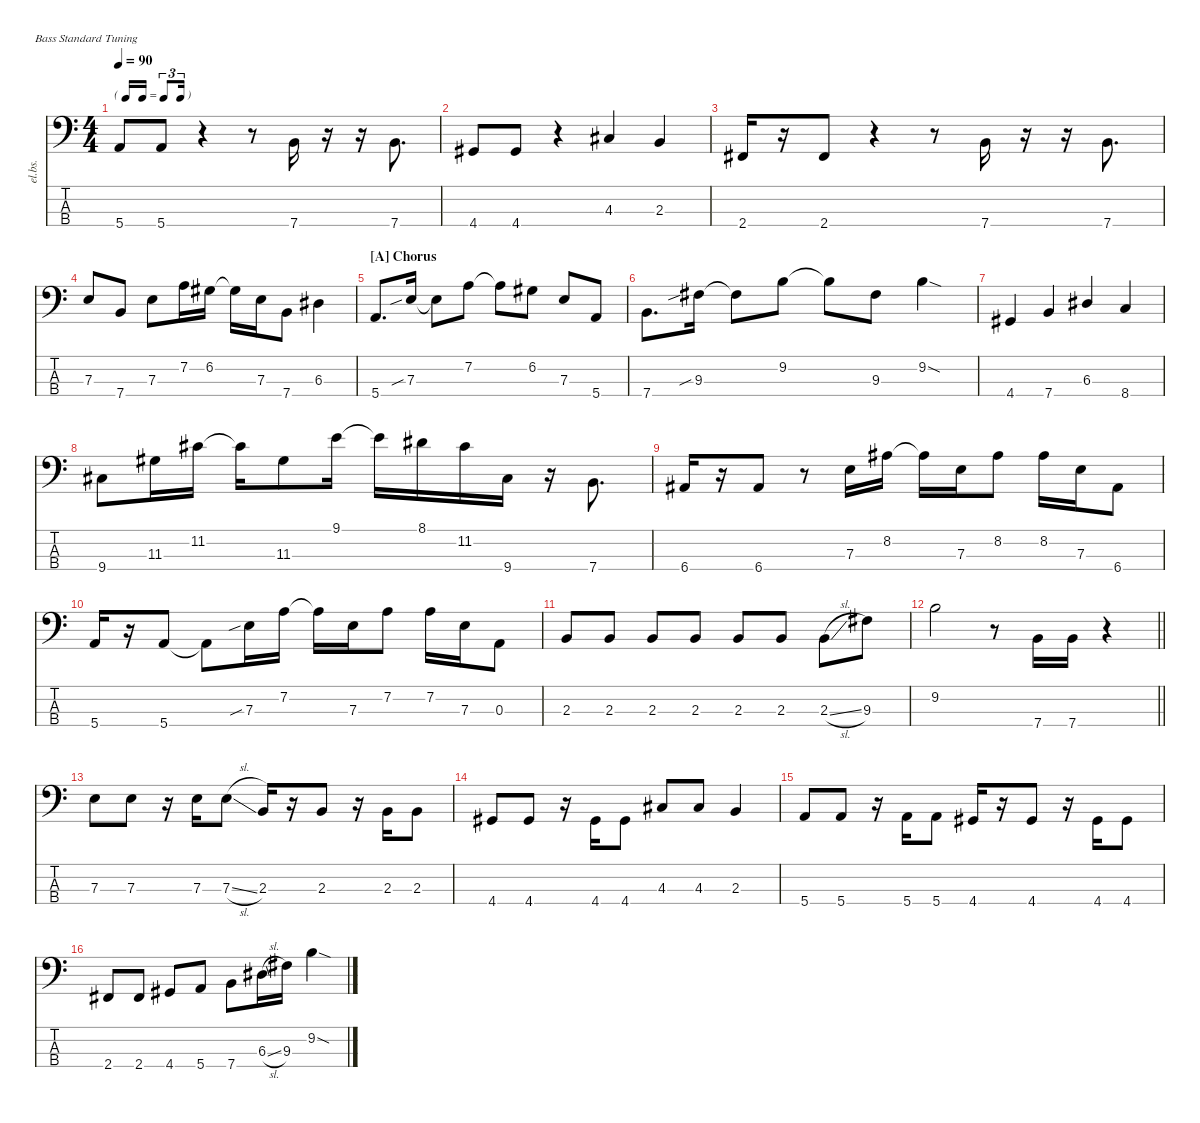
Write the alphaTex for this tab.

\defaultSystemsLayout 4
\hideDynamics
\bracketExtendMode nobrackets
\track ("Electric Bass" "el.bs.") {instrument electricbassfinger}
\staff {score tabs}
\tuning (G2 D2 A1 E1)
\ts (4 4)
\tf triplet16th
\tempo 90
\clef f4
\ks c
5.4.8{dy mf beam Up} 5.4.8{beam Up} r.4{beam Down} r.8{beam Down} 7.4.16{beam Up} r.16{beam Down} r.16{beam Down} 7.4.8{d beam Up} |
4.4{acc #}.8{beam Up} 4.4{acc #}.8{beam Up} r.4{beam Down} 4.3{acc #}.4{beam Up} 2.3.4{beam Up} |
2.4{acc #}.16{beam Up} r.16{beam Up} 2.4{acc #}.8{beam Up} r.4{beam Down} r.8{beam Down} 7.4.16{beam Up} r.16{beam Down} r.16{beam Down} 7.4.8{d beam Up} |
7.3.8{beam Up} 7.4.8{beam Up} 7.3.8{beam Down} 7.2.16{beam Down} 6.2{acc #}.16{beam Down} 6.2{t acc #}.16{beam Down} 7.3.16{beam Down} 7.4.8{beam Down} 6.3{acc #}.4{beam Down} |
\section ("A" "Chorus")
5.4.8{d beam Up} 7.3{sib}.16{beam Up} 7.3{t}.8{beam Down} 7.2.8{beam Down} 7.2{t}.8{beam Down} 6.2{acc #}.8{beam Down} 7.3.8{beam Up} 5.4.8{beam Up} |
7.4.8{d beam Down} 9.3{sib acc #}.16{beam Down} 9.3{t acc #}.8{beam Down} 9.2.8{beam Down} 9.2{t}.8{beam Down} 9.3{acc #}.8{beam Down} 9.2{sod}.4{beam Down} |
4.4{acc #}.4{beam Up} 7.4.4{beam Up} 6.3{acc #}.4{beam Up} 8.4.4{beam Up} |
9.4{acc #}.8{beam Down} 11.3{acc #}.16{beam Down} 11.2{acc #}.16{beam Down} 11.2{t acc #}.16{beam Down} 11.3{acc #}.8{beam Down} 9.1.16{beam Down} 9.1{t}.16{beam Down} 8.1{acc #}.16{beam Down} 11.2{acc #}.16{beam Down} 9.4{acc #}.16{beam Down} r.16{beam Down} 7.4.8{d beam Up} |
6.4{acc #}.16{beam Up} r.16{beam Up} 6.4{acc #}.8{beam Up} r.8{beam Down} 7.3.16{beam Down} 8.2{acc #}.16{beam Down} 8.2{t acc #}.16{beam Down} 7.3.16{beam Down} 8.2{acc #}.8{beam Down} 8.2{acc #}.16{beam Down} 7.3.16{beam Down} 6.4{acc #}.8{beam Down} |
5.4.16{beam Up} r.16{beam Up} 5.4.8{beam Up} 5.4{t}.8{beam Down} 7.3{sib}.16{beam Down} 7.2.16{beam Down} 7.2{t}.16{beam Down} 7.3.16{beam Down} 7.2.8{beam Down} 7.2.16{beam Down} 7.3.16{beam Down} 0.3.8{beam Down} |
2.3.8{beam Up} 2.3.8{beam Up} 2.3.8{beam Up} 2.3.8{beam Up} 2.3.8{beam Up} 2.3.8{beam Up} 2.3{sl}.8{beam Down} 9.3{acc #}.8{beam Down} |
\barLineRight lightlight
9.2.2{beam Down} r.8{beam Down} 7.4.16{beam Up} 7.4.16{beam Up} r.4{beam Down} |
7.3.8{beam Down} 7.3.8{beam Down} r.16{beam Down} 7.3.16{beam Down} 7.3{sl}.8{beam Down} 2.3.16{beam Up} r.16{beam Up} 2.3.8{beam Up} r.16{beam Down} 2.3.16{beam Up} 2.3.8{beam Up} |
4.4{acc #}.8{beam Up} 4.4{acc #}.8{beam Up} r.16{beam Down} 4.4{acc #}.16{beam Up} 4.4{acc #}.8{beam Up} 4.3{acc #}.8{beam Up} 4.3{acc #}.8{beam Up} 2.3.4{beam Up} |
5.4.8{beam Up} 5.4.8{beam Up} r.16{beam Down} 5.4.16{beam Up} 5.4.8{beam Up} 4.4{acc #}.16{beam Up} r.16{beam Up} 4.4{acc #}.8{beam Up} r.16{beam Down} 4.4{acc #}.16{beam Up} 4.4{acc #}.8{beam Up} |
2.4{acc #}.8{beam Up} 2.4{acc #}.8{beam Up} 4.4{acc #}.8{beam Up} 5.4.8{beam Up} 7.4.8{beam Down} 6.3{sl acc #}.16{beam Down} 9.3{acc #}.16{beam Down} 9.2{sod}.4{beam Down}
